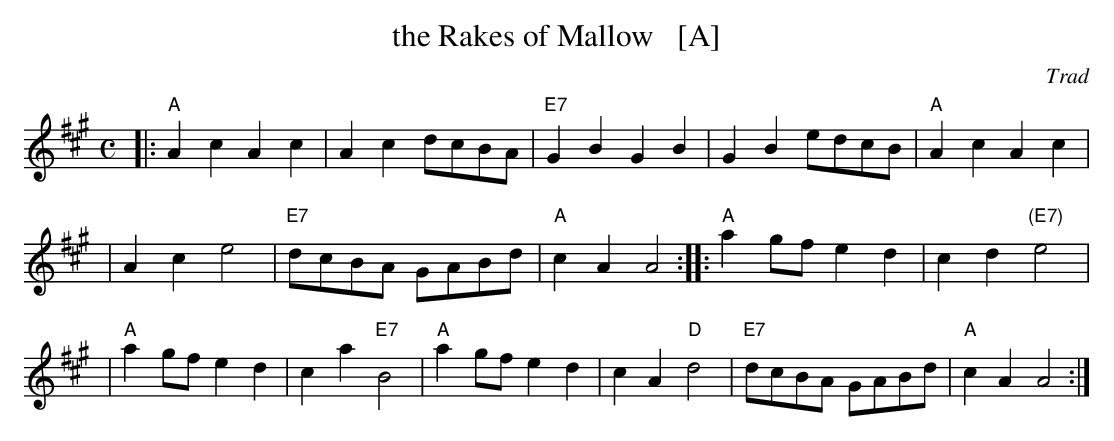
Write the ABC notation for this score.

X:1
T: the Rakes of Mallow   [A]
O: Trad
M: C
L: 1/4
K: A
|: "A"Ac Ac | Ac d/c/B/A/ | "E7"GB GB | GB e/d/c/B/ | "A"Ac Ac |
| Ac e2 |  "E7"d/c/B/A/ G/A/B/d/ | "A"cA A2 :: "A"ag/f/ ed | cd "(E7)"e2 |
| "A"ag/f/ ed | ca "E7"B2 | "A"ag/f/ ed | cA "D"d2 | "E7"d/c/B/A/ G/A/B/d/ | "A"cA A2 :|
